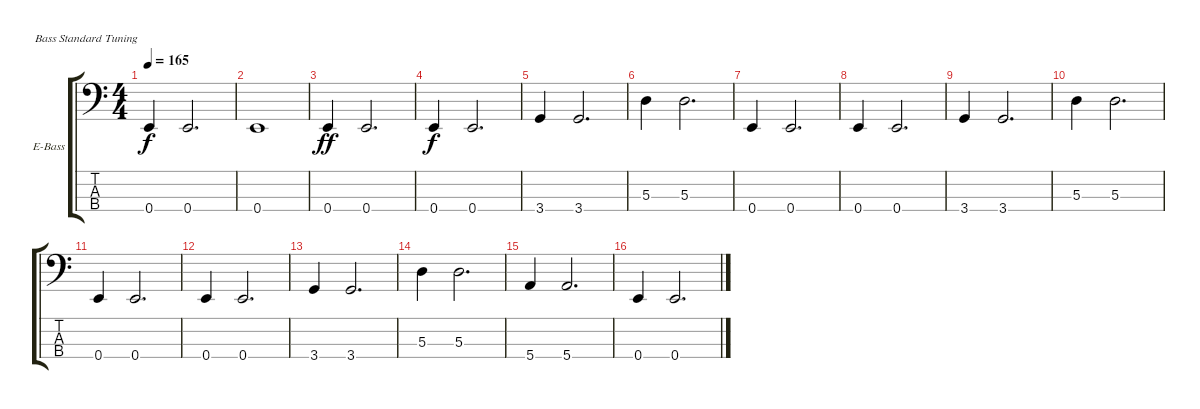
\bracketExtendMode groupsimilarinstruments
\firstSystemTrackNameOrientation horizontal
\otherSystemsTrackNameOrientation horizontal
\track ("Äîðîæêà 2" "E-Bass") {instrument electricbassfinger}
\staff {score tabs}
\tuning (G2 D2 A1 E1)
\ts (4 4)
\tempo 165
\clef f4
\ks c
0.4.4{dy f} 0.4.2{d} |
0.4.1 |
0.4.4{dy ff} 0.4.2{d} |
0.4.4{dy f} 0.4.2{d} |
3.4.4 3.4.2{d} |
5.3.4 5.3.2{d} |
0.4.4 0.4.2{d} |
0.4.4 0.4.2{d} |
3.4.4 3.4.2{d} |
5.3.4 5.3.2{d} |
0.4.4 0.4.2{d} |
0.4.4 0.4.2{d} |
3.4.4 3.4.2{d} |
5.3.4 5.3.2{d} |
5.4.4 5.4.2{d} |
0.4.4 0.4.2{d}
